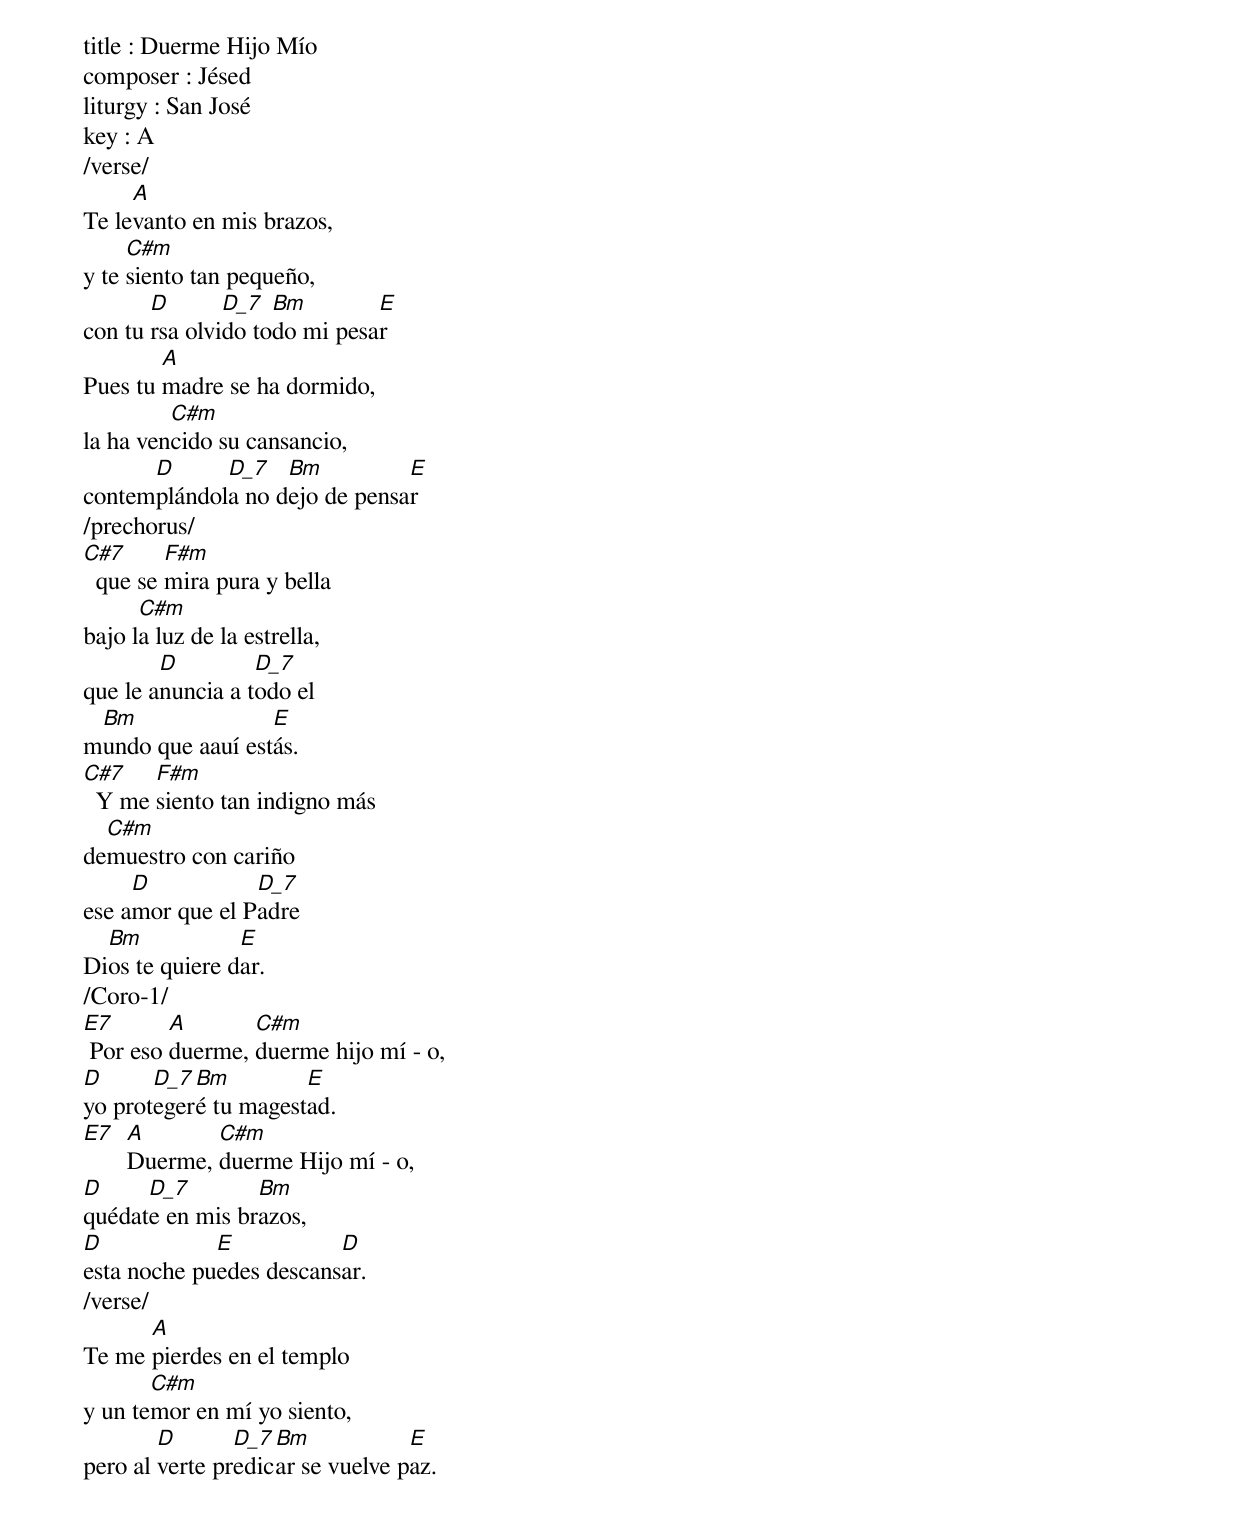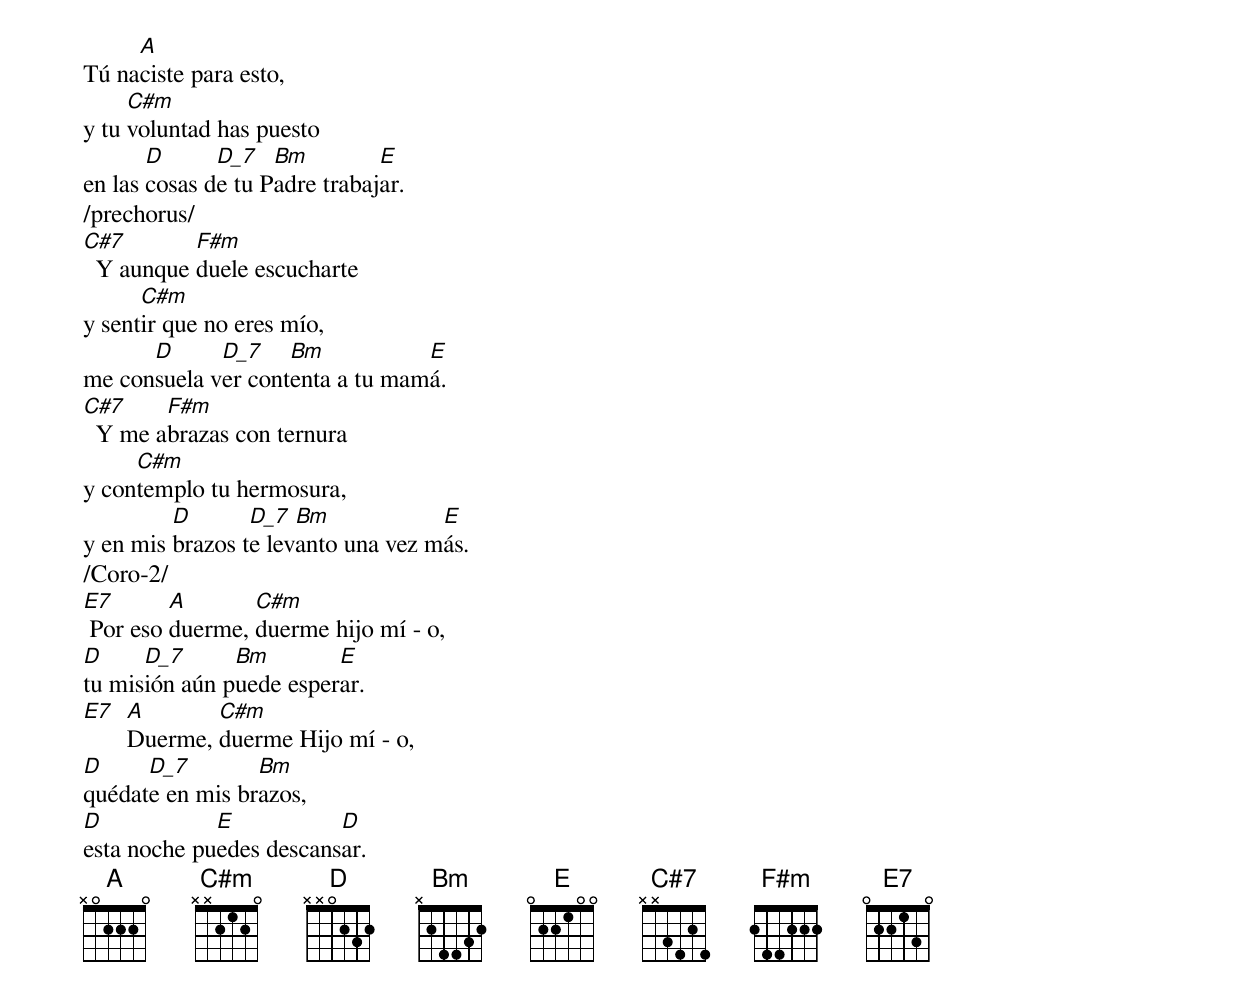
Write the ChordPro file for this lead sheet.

title : Duerme Hijo Mío
composer : Jésed
liturgy : San José
key : A
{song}
/verse/
Te le[A]vanto en mis brazos,
y te [C#m]siento tan pequeño,
con tu [D]rsa olvi[D_7]do to[Bm]do mi pesa[E]r
Pues tu [A]madre se ha dormido,
la ha ven[C#m]cido su cansancio,
contem[D]plándol[D_7]a no d[Bm]ejo de pensa[E]r
/prechorus/
[C#7]  que se [F#m]mira pura y bella
bajo l[C#m]a luz de la estrella,
que le a[D]nuncia a t[D_7]odo el
m[Bm]undo que aauí est[E]ás.
[C#7]  Y me [F#m]siento tan indigno más
de[C#m]muestro con cariño
ese a[D]mor que el P[D_7]adre
Di[Bm]os te quiere d[E]ar.
/Coro-1/
[E7] Por eso [A]duerme, [C#m]duerme hijo mí - o,
[D]yo prot[D_7]eger[Bm]é tu magest[E]ad.
[E7]  [A]Duerme, [C#m]duerme Hijo mí - o,
[D]quédat[D_7]e en mis br[Bm]azos,
[D]esta noche pu[E]edes descans[D]ar.
/verse/
Te me [A]pierdes en el templo
y un te[C#m]mor en mí yo siento,
pero al [D]verte pr[D_7]edic[Bm]ar se vuelve p[E]az.
Tú na[A]ciste para esto,
y tu [C#m]voluntad has puesto
en las [D]cosas d[D_7]e tu P[Bm]adre trabaj[E]ar.
/prechorus/
[C#7]  Y aunque [F#m]duele escucharte
y sent[C#m]ir que no eres mío,
me con[D]suela v[D_7]er cont[Bm]enta a tu mam[E]á.
[C#7]  Y me a[F#m]brazas con ternura
y con[C#m]templo tu hermosura,
y en mis [D]brazos t[D_7]e lev[Bm]anto una vez m[E]ás.
/Coro-2/
[E7] Por eso [A]duerme, [C#m]duerme hijo mí - o,
[D]tu mis[D_7]ión aún p[Bm]uede esper[E]ar.
[E7]  [A]Duerme, [C#m]duerme Hijo mí - o,
[D]quédat[D_7]e en mis br[Bm]azos,
[D]esta noche pu[E]edes descans[D]ar.
